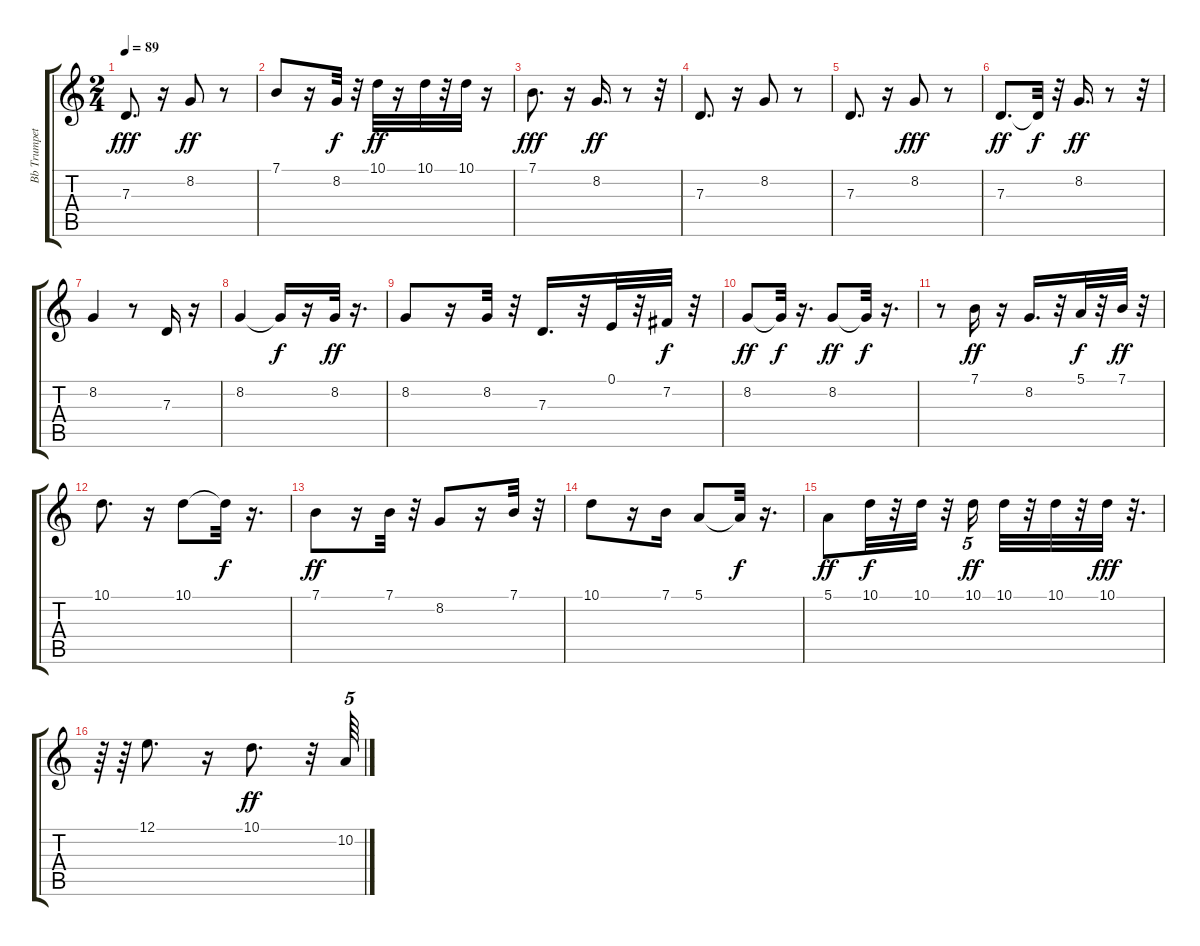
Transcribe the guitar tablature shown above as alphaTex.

\track ("Bb Trumpet" "Bb Trumpet") {instrument trumpet}
\staff {score tabs}
\tuning (E4 B3 G3 D3 A2 E2) {hide}
\ts (2 4)
\tempo 89
\clef g2
\ks c
7.3.8{d dy fff} r.16 8.2.8{dy ff} r.8 |
7.1.8 r.16 8.2.32{dy f} r.32 10.1.32{dy ff} r.16 10.1.32 r.32 10.1.32 r.16 |
7.1.8{d dy fff} r.16 8.2.16{d dy ff} r.8 r.32 |
7.3.8{d} r.16 8.2.8 r.8 |
7.3.8{d} r.16 8.2.8{dy fff} r.8 |
7.3.8{d dy ff} 7.3{t}.32{dy f} r.32 8.2.16{d dy ff} r.8 r.32 |
8.2.4 r.8 7.3.16 r.16 |
8.2.4 8.2{t}.16{dy f} r.16 8.2.32{dy ff} r.16{d} |
8.2.8 r.16 8.2.32 r.32 7.3.16{d} r.32 0.1.32 r.32 7.2.32{dy f} r.32 |
8.2.8{dy ff} 8.2{t}.32{dy f} r.16{d} 8.2.8{dy ff} 8.2{t}.32{dy f} r.16{d} |
r.8 7.1.16{dy ff} r.16 8.2.16{d} r.32 5.1.32{dy f} r.32 7.1.32{dy ff} r.32 |
10.1.8{d} r.16 10.1.8 10.1{t}.32{dy f} r.16{d} |
7.1.8{dy ff} r.16 7.1.32 r.32 8.2.8 r.16 7.1.32 r.32 |
10.1.8 r.16 7.1.16 5.1.8 5.1{t}.32{dy f} r.16{d} |
5.1.8{dy ff} 10.1.32{dy f} r.32 10.1.32 r.32 10.1.16{tu (5 4) dy ff} 10.1.32 r.32 10.1.32 r.32 10.1.32{dy fff} r.32{d} |
r.64 r.64 12.1.8{d} r.16 10.1.8{d dy ff} r.32 10.2.64{tu (5 4)}
